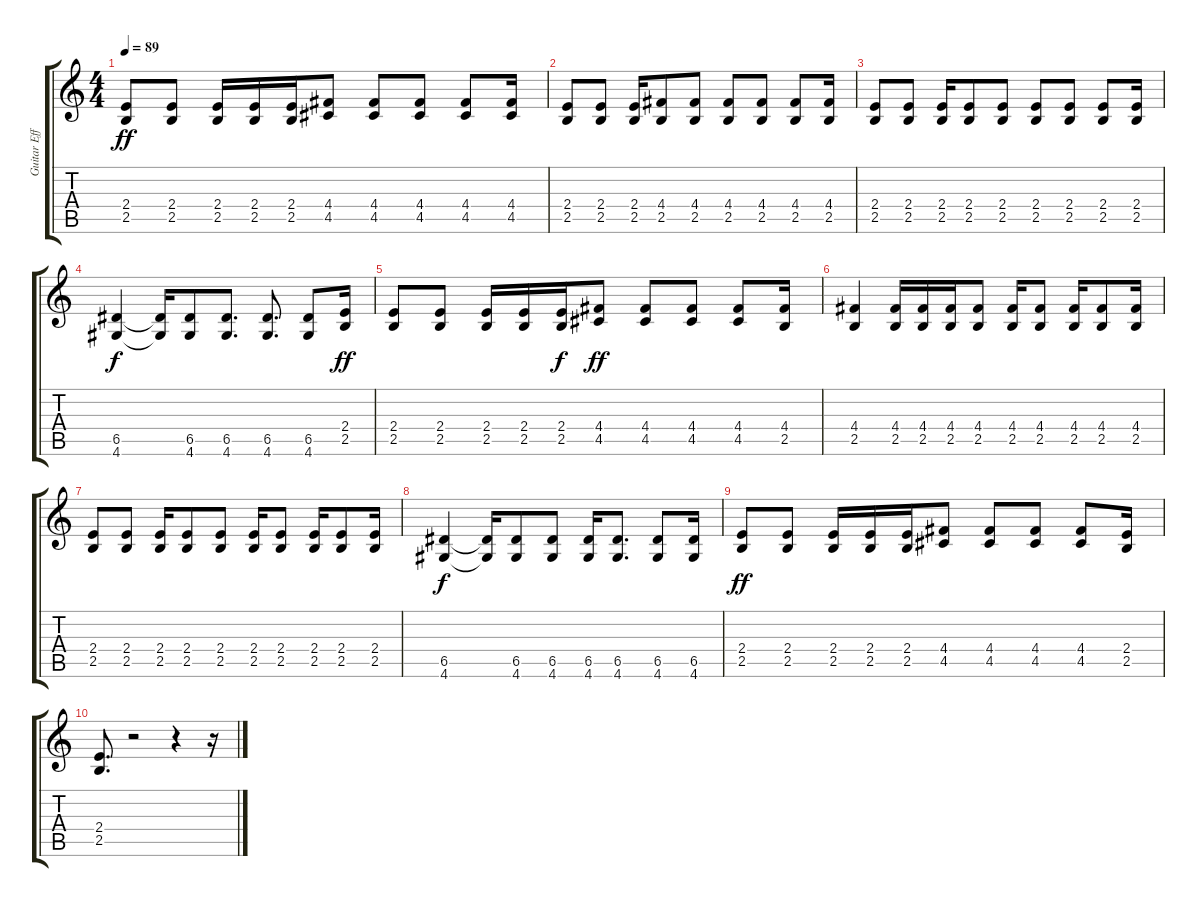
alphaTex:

\track ("Guitar Effect" "Guitar Eff") {instrument overdrivenguitar}
\staff {score tabs}
\tuning (E4 B3 G3 D3 A2 E2) {hide}
\ts (4 4)
\tempo 89
\clef g2
\ks c
(2.4 2.5).8{dy ff} (2.4 2.5).8 (2.4 2.5).16 (2.4 2.5).16 (2.4 2.5).16 (4.4 4.5).8 (4.4 4.5).8 (4.4 4.5).8 (4.4 4.5).8 (4.4 4.5).16 |
(2.4 2.5).8 (2.4 2.5).8 (2.4 2.5).16 (4.4 2.5).8 (4.4 2.5).8 (4.4 2.5).8 (4.4 2.5).8 (4.4 2.5).8 (4.4 2.5).16 |
(2.4 2.5).8 (2.4 2.5).8 (2.4 2.5).16 (2.4 2.5).8 (2.4 2.5).8 (2.4 2.5).8 (2.4 2.5).8 (2.4 2.5).8 (2.4 2.5).16 |
(6.5 4.6).4{dy f} (6.5{t} 4.6{t}).16 (6.5 4.6).8 (6.5 4.6).8{d} (6.5 4.6).8{d} (6.5 4.6).8 (2.4 2.5).16{dy ff} |
(2.4 2.5).8 (2.4 2.5).8 (2.4 2.5).16 (2.4 2.5).16 (2.4 2.5).16{dy f} (4.4 4.5).8{dy ff} (4.4 4.5).8 (4.4 4.5).8 (4.4 4.5).8 (4.4 2.5).16 |
(4.4 2.5).4 (4.4 2.5).16 (4.4 2.5).16 (4.4 2.5).16 (4.4 2.5).8 (4.4 2.5).16 (4.4 2.5).8 (4.4 2.5).16 (4.4 2.5).8 (4.4 2.5).16 |
(2.4 2.5).8 (2.4 2.5).8 (2.4 2.5).16 (2.4 2.5).8 (2.4 2.5).8 (2.4 2.5).16 (2.4 2.5).8 (2.4 2.5).16 (2.4 2.5).8 (2.4 2.5).16 |
(6.5 4.6).4{dy f} (6.5{t} 4.6{t}).16 (6.5 4.6).8 (6.5 4.6).8 (6.5 4.6).16 (6.5 4.6).8{d} (6.5 4.6).8 (6.5 4.6).16 |
(2.4 2.5).8{dy ff} (2.4 2.5).8 (2.4 2.5).16 (2.4 2.5).16 (2.4 2.5).16 (4.4 4.5).8 (4.4 4.5).8 (4.4 4.5).8 (4.4 4.5).8 (2.4 2.5).16 |
(2.4 2.5).8{d} r.2 r.4 r.16
